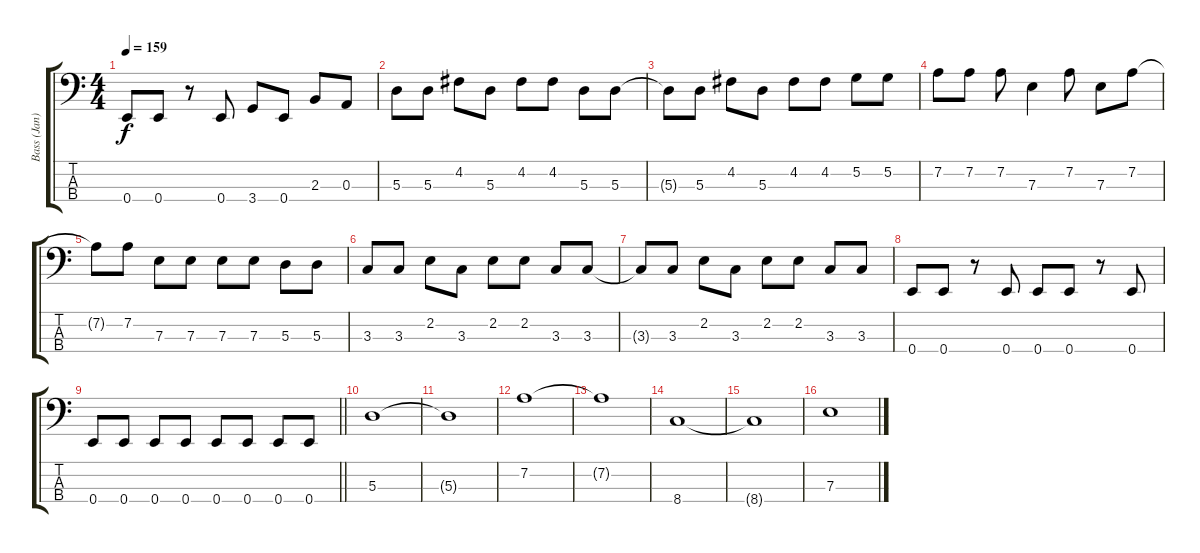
\track ("Bass (Jan)" "Bass (Jan)") {instrument electricbassfinger}
\staff {score tabs}
\tuning (G2 D2 A1 E1) {hide}
\ts (4 4)
\tempo 159
\clef f4
\ks c
0.4.8{dy f} 0.4.8 r.8 0.4.8 3.4.8 0.4.8 2.3.8 0.3.8 |
5.3.8 5.3.8 4.2.8 5.3.8 4.2.8 4.2.8 5.3.8 5.3.8 |
5.3{t}.8 5.3.8 4.2.8 5.3.8 4.2.8 4.2.8 5.2.8 5.2.8 |
7.2.8 7.2.8 7.2.8 7.3.4 7.2.8 7.3.8 7.2.8 |
7.2{t}.8 7.2.8 7.3.8 7.3.8 7.3.8 7.3.8 5.3.8 5.3.8 |
3.3.8 3.3.8 2.2.8 3.3.8 2.2.8 2.2.8 3.3.8 3.3.8 |
3.3{t}.8 3.3.8 2.2.8 3.3.8 2.2.8 2.2.8 3.3.8 3.3.8 |
0.4.8 0.4.8 r.8 0.4.8 0.4.8 0.4.8 r.8 0.4.8 |
\barLineRight lightlight
0.4.8 0.4.8 0.4.8 0.4.8 0.4.8 0.4.8 0.4.8 0.4.8 |
5.3.1 |
5.3{t}.1 |
7.2.1 |
7.2{t}.1 |
8.4.1 |
8.4{t}.1 |
7.3.1
